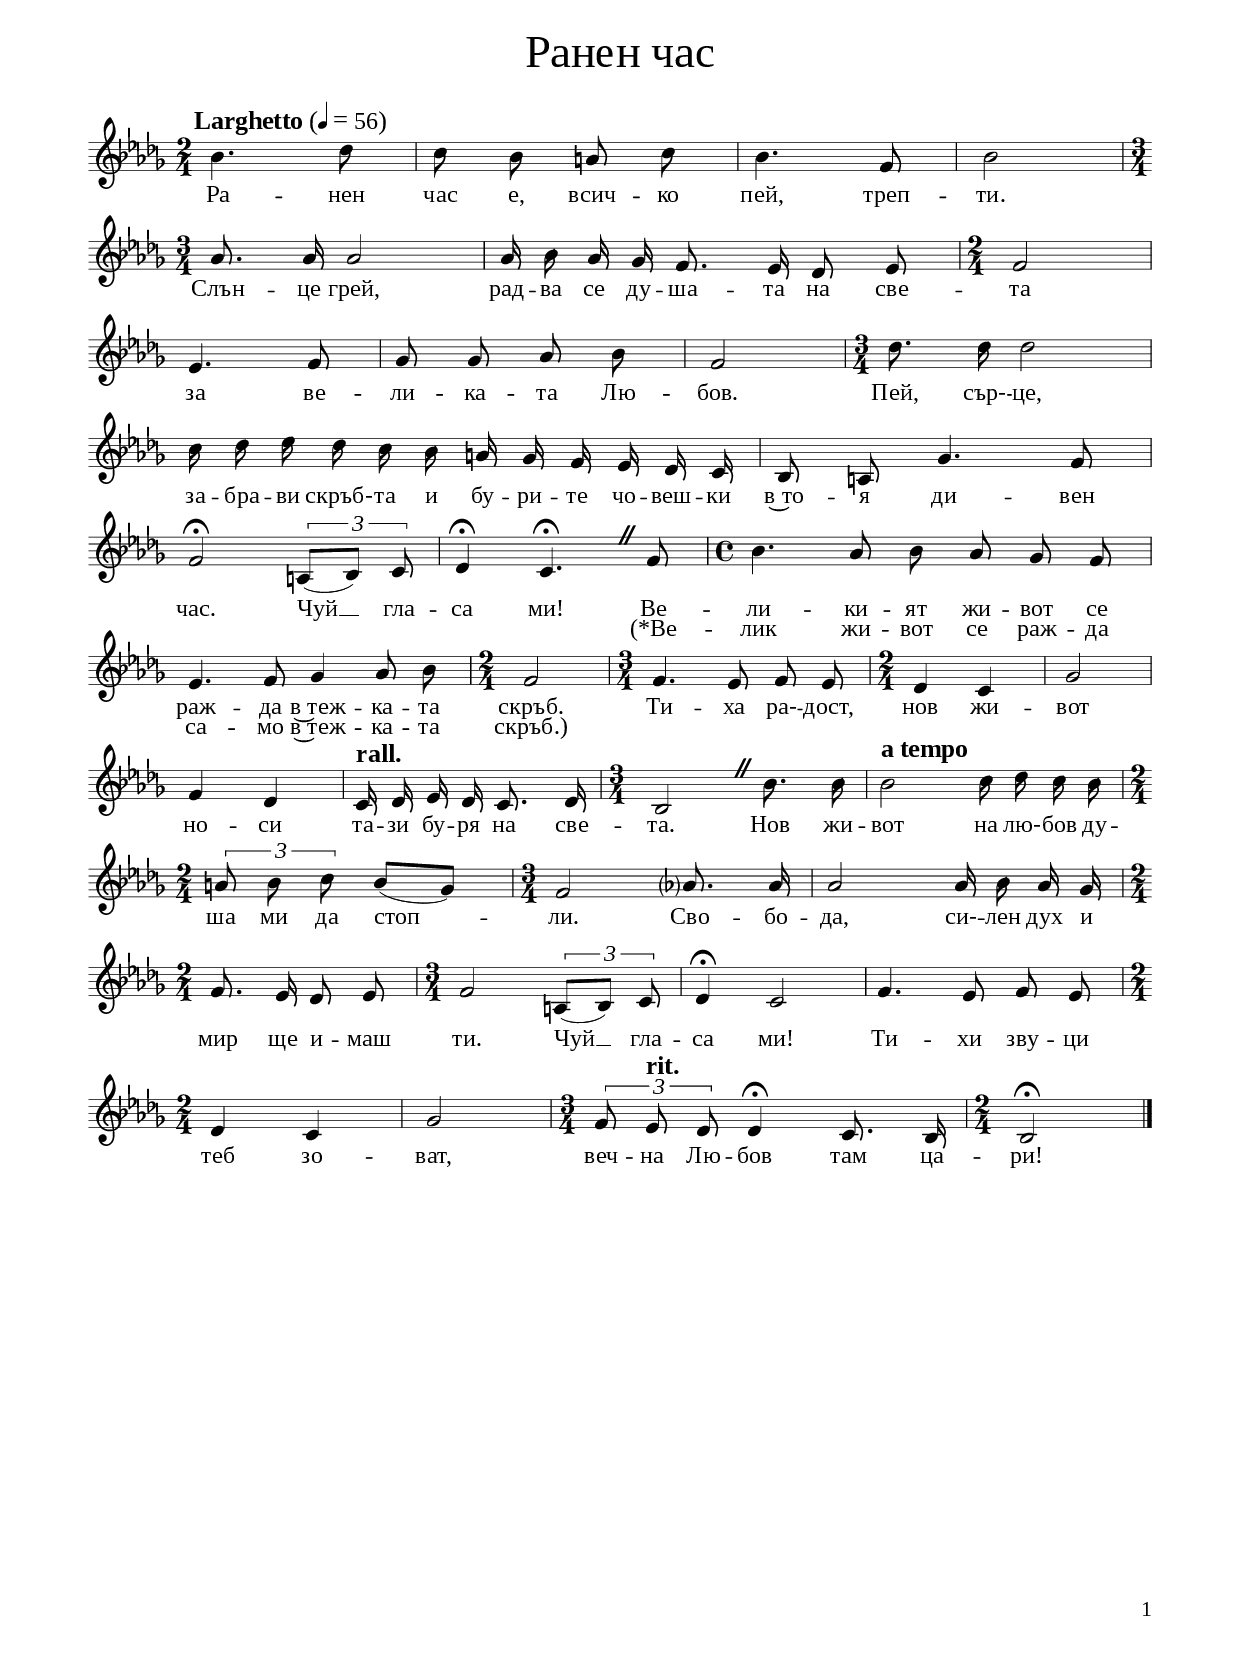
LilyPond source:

\version "2.24.4"

\include "include/globals.ily"

\bookpart {
  \label #'ref121
  \tocItem \markup "Ранен час"
  \paper {
    print-all-headers = ##t
    print-page-number = ##t
    print-first-page-number = ##t

    % put page numbers on the bottom
    oddHeaderMarkup = \markup ""
    evenHeaderMarkup = \markup ""
    oddFooterMarkup = \markup
    \fill-line {
      ""
      \if \should-print-page-number \fromproperty #'page:page-number-string
    }
    evenFooterMarkup = \markup
    \fill-line {
      \if \should-print-page-number \fromproperty #'page:page-number-string
      ""
    }

    left-margin = 1.5\cm
    right-margin = 1.5\cm
    top-margin = 1.6\cm
    bottom-margin = 1.2\cm
    ragged-bottom = ##t % do not spread the staves to fill the whole vertical space

    % change distance between staves
    system-system-spacing =
    #'((basic-distance . 10)
       (minimum-distance . 6)
       (padding . 1)
       (stretchability . 12))
  }
  \score {
      \layout {
        indent = 0.0\cm % remove first line indentation
        ragged-last = ##f % do spread last line to fill the whole space
        \override Staff.BarLine.thick-thickness = #4 %make the end and repeat bars thiner
        \override Score.VoltaBracket.font-size = #-1.7 % make the repeat number fontsize smaller
        

        \context {
          \Score
          \omit BarNumber %remove bar numbers
          \override KeySignature.X-offset = #-1.2 % decrease keysigniture offset
          \override TimeSignature.X-offset = #-1.8 % decrease time signiture offset
          \override MetronomeMark.font-size = #1.5 % increase the tempo fontsize
          \override TupletNumber.font-size = #0.4 % increase the triol number

        } % context

        \context {
          % change staff size
          \Staff
          fontSize = #+0 % affects notes size only
          \override StaffSymbol.staff-space = #(magstep -3)
          \override StaffSymbol.thickness = #0.5
          \override BarLine.hair-thickness = #1
          %\override StaffSymbol.ledger-line-thickness = #'(0 . 0)
        }

        \context {
          % adjust space between staff and lyrics and between the two lyric lines
          \Lyrics
          \override VerticalAxisGroup.nonstaff-relatedstaff-spacing = #'((padding . 0.65))
          \override VerticalAxisGroup.nonstaff-nonstaff-spacing = #'((minimum-distance . 2))
          includeGraceNotes = ##t
        }
      } % layout


    \new Voice \relative c' {
      \clef treble
      \key bes \minor
      \time 2/4
      \tempoFunc "Larghetto" 4 "56"
      \autoBeamOff

      bes'4.  des8 | % 2
      c8  bes8  a8  c8 | % 3
      bes4.  f8 | % 4
      bes2 \break | % 5
      \time 3/4  | % 5
      as8.  as16  as2 | % 6
      as16  bes16  as16  ges16
      f8.  es16  des8  es8 | % 7
      \time 2/4  | % 7
      f2 \break | % 8
      es4.  f8 | % 9
      ges8  ges8  as8 bes8 |
      \barNumberCheck #10
      f2 | % 11
      \time 3/4  | % 11
      des'8.  des16  des2 \break | % 12
      c16  des16  es16  des16
      c16  bes16  a16  ges16
      f16  es16  des16  c16 | % 13
      bes8  a8  ges'4.  f8 \break | % 14
      f2 ^\fermata
      \tuplet 3/2 {   a,8 ( [  bes8 ) ]  c8 }
      | % 15
      des4 ^\fermata  c4. ^\fermata \caesura f8 | % 16
      \time 4/4  | % 16
      bes4.  as8  bes8  as8
      ges8  f8 \break | % 17
      es4.  f8  ges4  as8  bes8
      | % 18
      \time 2/4  | % 18
      f2 | % 19
      \time 3/4  | % 19
      f4.  es8  f8  es8 |
      \time 2/4  |
      des4  c4  | % 21
      ges'2 \break | % 22
      f4  des4 | % 23
      \tempo "rall." c16  des16  es16
      des16  c8.  des16 | % 24
      \time 3/4 bes2 \caesura % 25
      bes'8.  bes16 |
      \tempo "a tempo" bes2 % 26
      c16  des16  c16  bes16 |
      \time 2/4
      \tupletUp \tuplet 3/2 {a8  bes8  c8 }
      bes8 ( [  ges8 ) ] | % 27
      \time 3/4 f2 aes?8.  as16 | % 28
      as2  as16  bes16  as16
      ges16 \break | % 29
      \time 2/4  | % 29
      f8.  es16  des8  es8 |
      \time 3/4  | f2
      \tuplet 3/2 {a,8 ( [  bes8 ) ]  c8 }
      | % 31
      des4 ^\fermata  c2 | % 32
      f4.  es8  f8  es8 \break | % 33
      \time 2/4  | % 33
      des4  c4 | % 34
      ges'2 | % 35
      \time 3/4  | % 35
      \tuplet 3/2 { f8 \tempo "rit.               " es des } des4 \fermata  c8. bes16 | \time 2/4 bes2 \fermata \bar "|." \break
    }

    \addlyrics {
      Ра -- нен час е, всич -- ко пей,
      треп -- ти. Слън -- це грей, рад --
      ва се ду -- ша -- та на све -- та
      за ве -- ли -- ка -- та Лю -- бов.
      Пей, "сър-" -- це, за -- бра -- ви
      "скръб-" -- та и бу -- ри -- те чо --
      веш -- ки в~то -- я ди -- вен час.
      Чуй __  гла -- са ми! Ве -- ли --
      ки -- ят жи -- вот се раж -- да
      в~теж -- ка -- та скръб. Ти -- ха
      "ра-" -- дост, нов жи -- вот но -- си
      та -- зи бу -- ря на све -- та.
      Нов жи -- вот на "лю-" -- бов ду --
      ша ми да стоп -- ли. Сво -- бо
      -- да, "си-" -- лен дух и мир ще и --
      маш ти. Чуй __  гла -- са ми!
      Ти -- хи зву -- ци теб зо -- ват,
      веч -- на Лю -- бов там ца -- ри!}
      \addlyrics {
        \repeat unfold 52 { \skip 2 } (*Ве -- лик жи -- вот се раж -- да са -- мо в~теж -- ка -- та скръб.)
      }

      \header {
        title = \titleFunc #'ref_desc_12 "Ранен час" "Ranen čas"
      }

      \midi{}

    } % score


  } % bookpart
